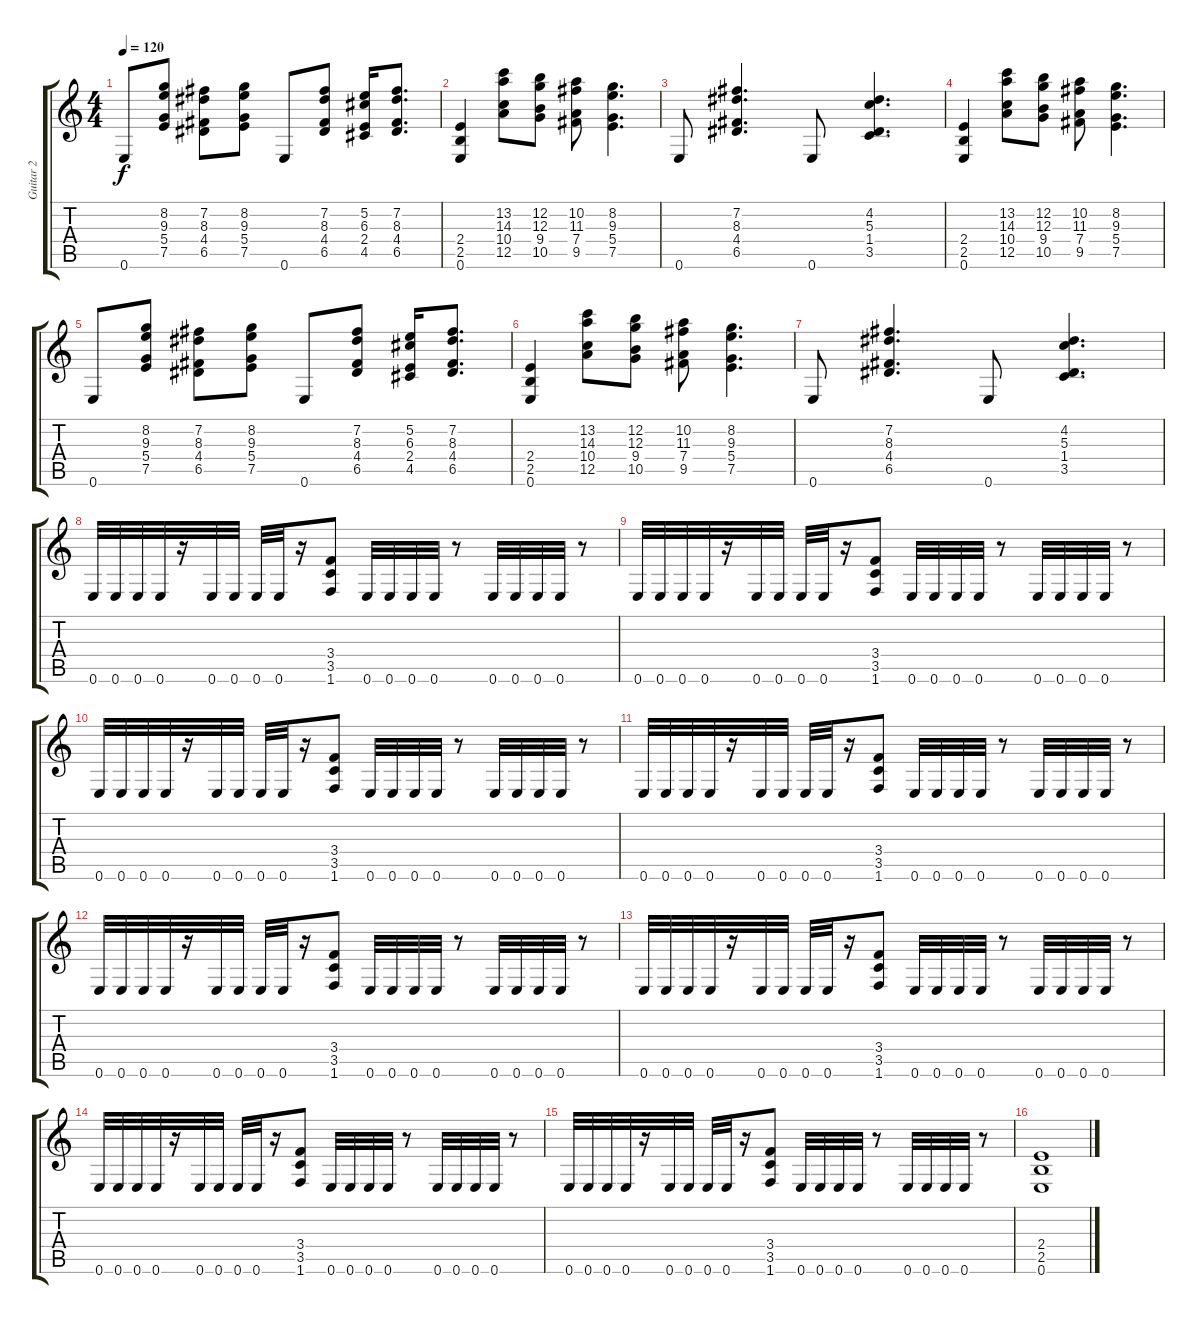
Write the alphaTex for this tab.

\track ("Guitar 2" "Guitar 2") {instrument distortionguitar}
\staff {score tabs}
\tuning (E4 B3 G3 D3 A2 E2) {hide}
\ts (4 4)
\tempo 120
\clef g2
\ks c
0.6.8{dy f} (8.2 9.3 5.4 7.5).8 (7.2 8.3 4.4 6.5).8 (8.2 9.3 5.4 7.5).8 0.6.8 (7.2 8.3 4.4 6.5).8 (5.2 6.3 2.4 4.5).16 (7.2 8.3 4.4 6.5).8{d} |
(2.4 2.5 0.6).4 (13.2 14.3 10.4 12.5).8 (12.2 12.3 9.4 10.5).8 (10.2 11.3 7.4 9.5).8 (8.2 9.3 5.4 7.5).4{d} |
0.6.8 (7.2 8.3 4.4 6.5).4{d} 0.6.8 (4.2 5.3 1.4 3.5).4{d} |
(2.4 2.5 0.6).4 (13.2 14.3 10.4 12.5).8 (12.2 12.3 9.4 10.5).8 (10.2 11.3 7.4 9.5).8 (8.2 9.3 5.4 7.5).4{d} |
0.6.8 (8.2 9.3 5.4 7.5).8 (7.2 8.3 4.4 6.5).8 (8.2 9.3 5.4 7.5).8 0.6.8 (7.2 8.3 4.4 6.5).8 (5.2 6.3 2.4 4.5).16 (7.2 8.3 4.4 6.5).8{d} |
(2.4 2.5 0.6).4 (13.2 14.3 10.4 12.5).8 (12.2 12.3 9.4 10.5).8 (10.2 11.3 7.4 9.5).8 (8.2 9.3 5.4 7.5).4{d} |
0.6.8 (7.2 8.3 4.4 6.5).4{d} 0.6.8 (4.2 5.3 1.4 3.5).4{d} |
0.6.32 0.6.32 0.6.32 0.6.32 r.16 0.6.32 0.6.32 0.6.32 0.6.32 r.16 (3.4 3.5 1.6).8 0.6.32 0.6.32 0.6.32 0.6.32 r.8 0.6.32 0.6.32 0.6.32 0.6.32 r.8 |
0.6.32 0.6.32 0.6.32 0.6.32 r.16 0.6.32 0.6.32 0.6.32 0.6.32 r.16 (3.4 3.5 1.6).8 0.6.32 0.6.32 0.6.32 0.6.32 r.8 0.6.32 0.6.32 0.6.32 0.6.32 r.8 |
0.6.32 0.6.32 0.6.32 0.6.32 r.16 0.6.32 0.6.32 0.6.32 0.6.32 r.16 (3.4 3.5 1.6).8 0.6.32 0.6.32 0.6.32 0.6.32 r.8 0.6.32 0.6.32 0.6.32 0.6.32 r.8 |
0.6.32 0.6.32 0.6.32 0.6.32 r.16 0.6.32 0.6.32 0.6.32 0.6.32 r.16 (3.4 3.5 1.6).8 0.6.32 0.6.32 0.6.32 0.6.32 r.8 0.6.32 0.6.32 0.6.32 0.6.32 r.8 |
0.6.32 0.6.32 0.6.32 0.6.32 r.16 0.6.32 0.6.32 0.6.32 0.6.32 r.16 (3.4 3.5 1.6).8 0.6.32 0.6.32 0.6.32 0.6.32 r.8 0.6.32 0.6.32 0.6.32 0.6.32 r.8 |
0.6.32 0.6.32 0.6.32 0.6.32 r.16 0.6.32 0.6.32 0.6.32 0.6.32 r.16 (3.4 3.5 1.6).8 0.6.32 0.6.32 0.6.32 0.6.32 r.8 0.6.32 0.6.32 0.6.32 0.6.32 r.8 |
0.6.32 0.6.32 0.6.32 0.6.32 r.16 0.6.32 0.6.32 0.6.32 0.6.32 r.16 (3.4 3.5 1.6).8 0.6.32 0.6.32 0.6.32 0.6.32 r.8 0.6.32 0.6.32 0.6.32 0.6.32 r.8 |
0.6.32 0.6.32 0.6.32 0.6.32 r.16 0.6.32 0.6.32 0.6.32 0.6.32 r.16 (3.4 3.5 1.6).8 0.6.32 0.6.32 0.6.32 0.6.32 r.8 0.6.32 0.6.32 0.6.32 0.6.32 r.8 |
(2.4 2.5 0.6).1
